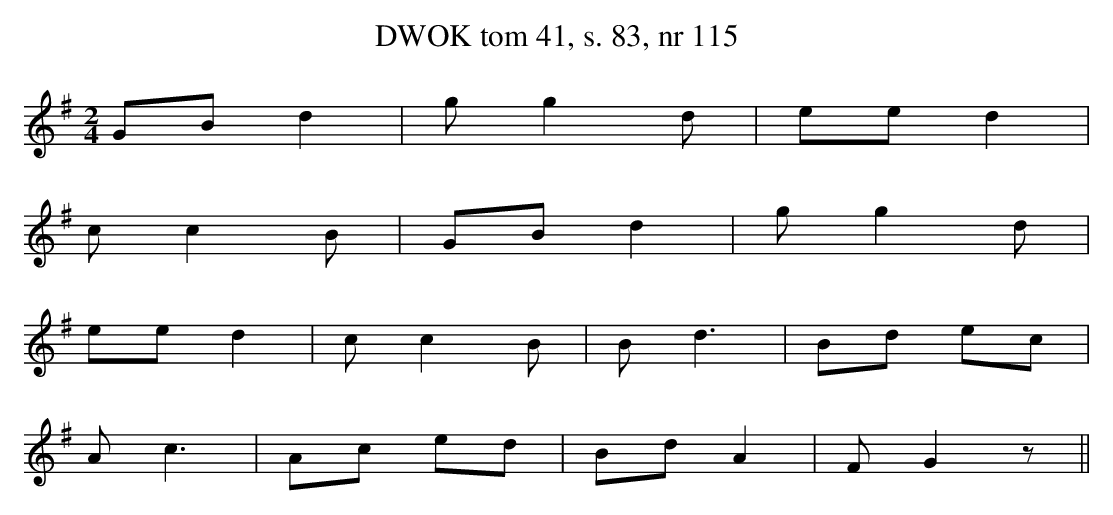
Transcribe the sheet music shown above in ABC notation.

X:1
T:DWOK tom 41, s. 83, nr 115
L:1/16
M:2/4
K:G
G2B2 d4|g2g4d2|e2e2 d4|
c2c4B2|G2B2 d4|g2g4d2|
e2e2 d4|c2c4B2|B2d6|B2d2 e2c2|
A2c6|A2c2 e2d2|B2d2 A4|F2G4z2||
